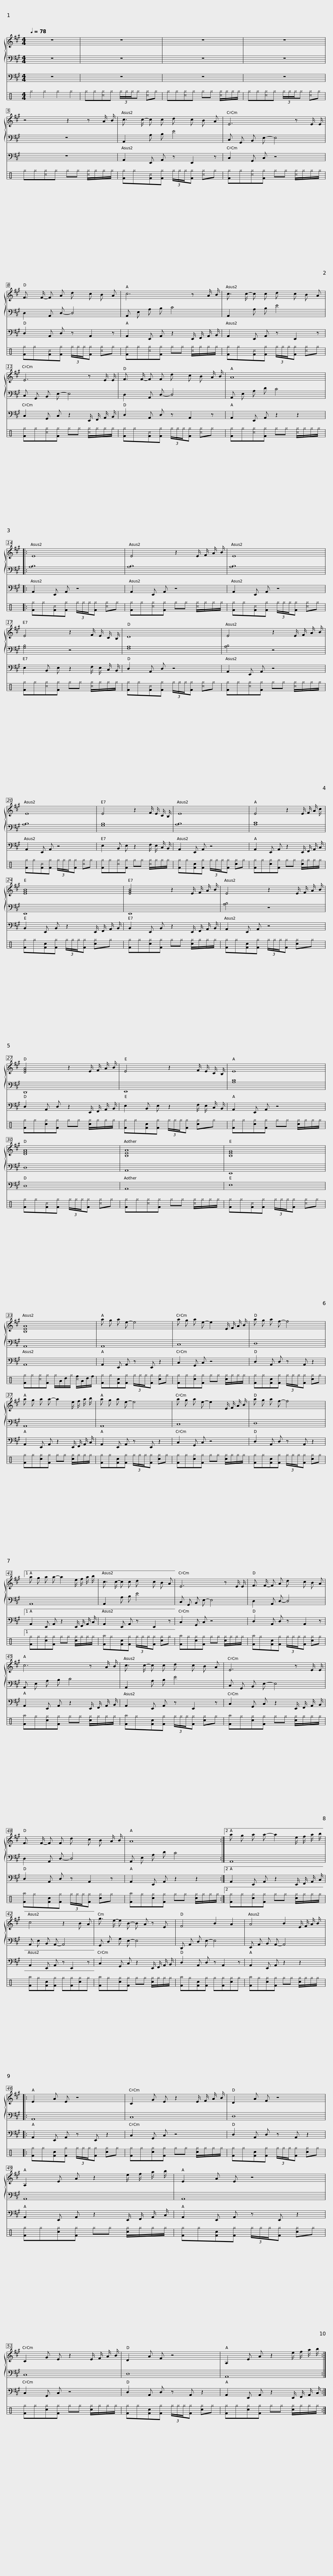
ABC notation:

X:1
%%score { 1 | 2 } 3 4
L:1/8
Q:1/4=78
M:4/4
I:linebreak $
K:A
V:1 treble
V:2 bass
V:3 bass transpose=-12
V:4 perc
K:none
V:1
 z8 | z8 | z8 | z8 | z4 z2 z A/ B/ |$ %5
 c3/2 c/- c c d c B A | E6 z E/ E/ | F3/2 F/- F A d c B A | c6 z A/ B/ |$ c3/2 c/- c c d c B A | %10
 E6 z E/ E/ | F3/2 F/- F F d c B A/ B/ | A8 |:$ E8 | E4 z2 E/ F/ A/ B/ | %15
 E8 | E4 z2 F/ E/ C/ B,/ |$ D8 | E4 z2 E/ F/ A/ B/ | E8 | %20
 E4 z2 F/ E/ C/ B,/ |$ E8 | E4 z2 E/ F/ A/ c/ | [EGB]8 | [EGB]4 z2 E/ F/ A/ B/ |$ %25
 E4 z2 E/ F/ A/ B/ | [DFA]4 z2 E/ F/ A/ B/ | E4 z2 F/ E/ C/ B,/ | E8 |$ [DFA]8 | %30
 [B,EA]8 | [B,EG]8 | [B,EA]8 |$ a g a e- e4 | a g a e- e2 E/ F/ A/ B/ | %35
 a g a f- f4 | a g a a- a2 e/ f/ a/ b/ |$ a g a e- e4 | a g a e- e2 E/ F/ A/ B/ | a g a f- f4 |1 %40
 a g a a- a2 e/ f/ a/ b/ |$ c3/2 c/- c c d c B A | E6 z E/ E/ | F3/2 F/- F A d c B A | c6 z A/ B/ |$ %45
 c3/2 c/- c c d c B A | E6 z E/ E/ | F3/2 F/- F F d c B A/ B/ | A8 :|2$ a g a a- a2 e/ f/ a/ b/ | %50
 c4 z2 B A | g3/2 e/- e B- B A z E | F4 B2 A2 | A4 B2 E/ F/ A/ B/ |:$ E2 A E z4 | %55
 C2 G E z2 E/ F/ A/ B/ | D2 A F z4 | A,2 E A z2 e/ f/ a/ b/ |$ E2 A E z4 | C2 G E z2 E/ F/ A/ B/ | %60
 D2 A F z4 | A,2 E A z2 e/ f/ a/ b/ :| %62
V:2
 z8 | z8 | z8 | z8 | z8 |$ %5
 A,,2 A, B, E4 | C, G,, B,, E,- E,4 | D,2 A,, D,- D,4 | A,, E, A, B, C4 |$ A,,2 A, B, E4 | %10
 C, G,, B,, E,- E,4 | D,2 A,, D,- D,4 | A,, E, A, D C4 |:$ [A,B,]8 | [A,B,]8 | %15
 [A,B,]8 | [G,B,]4 z4 |$ [F,A,]8 | [A,B,]4 z4 | [A,B,]8 | %20
 [G,B,]8 |$ [A,B,]8 | [A,C]8 | E,,8 | E,,8 |$ %25
 [A,B,]4 z4 | D,,8 | E,,8 | [A,C]8 |$ D,8 | %30
 A,,8 | E,,8 | A,,8 |$ A,,8 | C,8 | %35
 D,8 | A,,8 |$ A,,8 | C,8 | D,8 |1 %40
 A,,8 |$ A,,2 A, B, E4 | C, G,, B,, E,- E,4 | D,2 A,, D,- D,4 | A,, E, A, B, C4 |$ %45
 A,,2 A, B, E4 | C, G,, B,, E,- E,4 | D,2 A,, D,- D,4 | A,, E, A, D C4 :|2$ A,,8 | %50
 A,, E, B,, A,,- A,,4 | G,, D, G, E,- E,4 | D,, A,, D, E,- E,4 | E,, A,, B,, A,,- A,,4 |:$ A,,8 | %55
 C,8 | D,8 | A,,8 |$ A,,8 | C,8 | %60
 D,8 | A,,8 :| %62
V:3
 z8 | z8 | z8 | z8 | z8 |$ %5
 A,,2 E,, A,, z E,,2 z | C,2 G,, C, z4 | D,2 A,, D, z A,,2 z | A,,2 E,, A,, z2 E,,/ F,,/ A,,/ B,,/ |$ A,,2 E,, A,, z E,,2 z | %10
 C,2 G,, C, z2 E,,/ F,,/ A,,/ B,,/ | D,2 A,, D, z A,,2 z | A,,2 E,, A,, z2 z2 |:$ A,,2 E,, A,, z4 | A,,2 E,, A,, z4 | %15
 A,,2 E,, A,, z4 | E,2 B,, E, z2 F,/ E,/ C,/ B,,/ |$ D,2 A,, D, z4 | A,,2 E,, A,, z4 | A,,2 E,, A,, z4 | %20
 E,2 B,, E, z2 F,/ E,/ C,/ B,,/ |$ A,,2 E,, A,, z4 | A,,2 E,, A,, z2 E,,/ F,,/ A,,/ C,/ | B,,2 E,, B,, z2 E,,/ F,,/ A,,/ B,,/ | B,,2 E,, B,, z2 E,,/ F,,/ A,,/ B,,/ |$ %25
 A,,2 E,, A,, z4 | D,2 A,, D, z2 E,,/ F,,/ A,,/ B,,/ | E,2 B,, E, z2 F,/ E,/ C,/ B,,/ | A,,2 E,, A,, z4 |$ D,8 | %30
 A,,8 | E,8 | A,,8 |$ A,,2 E,, A,, z E,, z2 | C,2 G,, C, z4 | %35
 D,2 A,, D, z A,, z2 | A,,2 E,, A,, z2 E,,/ F,,/ A,,/ C,/ |$ A,,2 E,, A,, z E,, z2 | C,2 G,, C, z4 | D,2 A,, D, z A,, z2 |1 %40
 A,,2 E,, A,, z2 E,,/ F,,/ A,,/ C,/ |$ A,,2 E,, A,, z E,,2 z | C,2 G,, C, z4 | D,2 A,, D, z A,,2 z | A,,2 E,, A,, z2 E,,/ F,,/ A,,/ B,,/ |$ %45
 A,,2 E,, A,, z E,,2 z | C,2 G,, C, z2 E,,/ F,,/ A,,/ B,,/ | D,2 A,, D, z A,,2 z | A,,2 E,, A,, z2 z2 :|2$ A,,2 E,, A,, z2 E,,/ F,,/ A,,/ C,/ | %50
 A,,2 E,, A,, z E,,2 z | C,2 G,, C, z2 E,,/ F,,/ A,,/ B,,/ | D,2 A,, D, z A,,2 z | A,,2 E,, A,, z2 z2 |:$ A,,2 E,, A,, z E,, z2 | %55
 C,2 G,, C, z4 | D,2 A,, D, z A,, z2 | A,,2 E,, A,, z2 E,,/ F,,/ A,,/ C,/ |$ A,,2 E,, A,, z E,, z2 | C,2 G,, C, z4 | %60
 D,2 A,, D, z A,, z2 | A,,2 E,, A,, z2 E,,/ F,,/ A,,/ C,/ :| %62
V:4
[K:C] ^g2 ^g2 ^g2 ^g2 | ^g^g[^c^g]^g (3^g/^g/^g/^g [^c^g]^g | ^g^g[^c^g]^g ^g^g [^c^g]/^g/^g/^g/ | ^g^g[^c^g]^g (3^g/^g/^g/^g [^c^g]^g | ^g^g[^c^g]^g ^g^g [^c^g]/^g/^g/^g/ |$ %5
 [F^g]^g[F^c][F^g] (3^g/^g/^g/[F^g] [^c^g]^g | [F^g]^g[^c^g][F^g] ^g^g [^c^g]/^g/^g/^g/ | [F^g]^g[F^c][F^g] (3^g/^g/^g/[F^g] [^c^g]^g | [F^g]^g[^c^g][F^g] ^g^g [^c^g]/^g/^g/^g/ |$ [F^g]^g[F^c][F^g] (3^g/^g/^g/[F^g] [^c^g]^g | %10
 [F^g]^g[^c^g][F^g] ^g^g [^c^g]/^g/^g/^g/ | [F^g]^g[F^c][F^g] (3^g/^g/^g/[F^g] [^c^g]^g | [F^g]^g[^c^g][F^g] ^g^g [^c^g]/^g/^g/^g/ |:$ [F^g]^g[F^c][F^g] (3^g/^g/^g/[F^g] [^c^g]^g | [F^g]^g[^c^g][F^g] ^g^g [^c^g]/^g/^g/^g/ | %15
 [F^g]^g[F^c][F^g] (3^g/^g/^g/[F^g] [^c^g]^g | [F^g]^g[^c^g][F^g] ^g^g [^c^g]/^g/^g/^g/ |$ [F^g]^g[F^c][F^g] (3^g/^g/^g/[F^g] [^c^g]^g | [F^g]^g[^c^g][F^g] ^g^g [^c^g]/^g/^g/^g/ | [F^g]^g[F^c][F^g] (3^g/^g/^g/[F^g] [^c^g]^g | %20
 [F^g]^g[^c^g][F^g] ^g^g [^c^g]/^g/^g/^g/ |$ [F^g]^g[Fc][F^g] (3^g/^g/^g/[F^g] [c^g]^g | [F^g]^g[c^g][F^g] ^g^g [c^g]/^g/^g/^g/ | [F^g]^g[Fc][F^g] (3^g/^g/^g/[F^g] [c^g]^g | [F^g]^g[c^g][F^g] ^g^g [c^g]/^g/^g/^g/ |$ %25
 [F^g]^g[Fc][F^g] (3^g/^g/^g/[F^g] [c^g]^g | [F^g]^g[c^g][F^g] ^g^g [c^g]/^g/^g/^g/ | [F^g]^g[Fc][F^g] (3^g/^g/^g/[F^g] [c^g]^g | [F^g]^g[c^g][F^g] ^g^g [c^g]/^g/^g/^g/ |$ [F^g]^g[F^c][F^g] (3^g/^g/^g/[F^g] [^c^g]^g | %30
 [F^g]^g[^c^g][F^g] ^g^g [^c^g]/^g/^g/^g/ | [F^g]^g[F^c][F^g] (3^g/^g/^g/[F^g] [^c^g]^g | [F^g]^g[^c^g][F^g] ^g/A/d/^g/ [^cf]/A/d/f/ |$ [F^g]^g[Fc][F^g] (3^g/^g/^g/[F^g] [c^g]^g | [F^g]^g[c^g][F^g] ^g^g [c^g]/^g/^g/^g/ | %35
 [F^g]^g[Fc][F^g] (3^g/^g/^g/[F^g] [c^g]^g | [F^g]^g[c^g][F^g] ^g^g [c^g]/^g/^g/^g/ |$ [F^g]^g[Fc][F^g] (3^g/^g/^g/[F^g] [c^g]^g | [F^g]^g[c^g][F^g] ^g^g [c^g]/^g/^g/^g/ | [F^g]^g[Fc][F^g] (3^g/^g/^g/[F^g] [c^g]^g |1 %40
 [F^g]^g[c^g][F^g] ^g^g [c^g]/^g/^g/^g/ |$ [F^a]^g[Fc][F^g] (3^g/^g/^g/[F^g] [c^g]^g | [F^a]^g[c^g][F^g] ^g^g [c^g]/^g/^g/^g/ | [F^a]^g[Fc][F^g] (3^g/^g/^g/[F^g] [c^g]^g | [F^a]^g[c^g][F^g] ^g^g [c^g]/^g/^g/^g/ |$ %45
 [F^a]^g[Fc][F^g] (3^g/^g/^g/[F^g] [c^g]^g | [F^a]^g[c^g][F^g] ^g^g [c^g]/^g/^g/^g/ | [F^a]^g[Fc][F^g] (3^g/^g/^g/[F^g] [c^g]^g | [F^a]^g[c^g][F^g] ^g^g [c^g]/^g/^g/^g/ :|2$ [F^g]^g[c^g][F^g] ^g^g [c^g]/^g/^g/^g/ | %50
 [F^a]^g[Fc][F^g] ^g[F^g][c^g]^g | [F^a]^g[c^g][F^g] ^g^g [c^g]/^g/^g/^g/ | [F^a]^g[Fc][F^g] ^g[F^g][c^g]^g | [F^a]^g[c^g][F^g] ^g^g [c^g]/^g/^g/^g/ |:$ [F^g]^g[Fc][F^g] (3^g/^g/^g/[F^g] [c^g]^g | %55
 [F^g]^g[c^g][F^g] ^g^g [c^g]/^g/^g/^g/ | [F^g]^g[Fc][F^g] (3^g/^g/^g/[F^g] [c^g]^g | [F^g]^g[c^g][F^g] ^g^g [c^g]/^g/^g/^g/ |$ [F^g]^g[Fc][F^g] (3^g/^g/^g/[F^g] [c^g]^g | [F^g]^g[c^g][F^g] ^g^g [c^g]/^g/^g/^g/ | %60
 [F^g]^g[Fc][F^g] (3^g/^g/^g/[F^g] [c^g]^g | [F^g]^g[c^g][F^g] ^g^g [c^g]/^g/^g/^g/ :| %62
